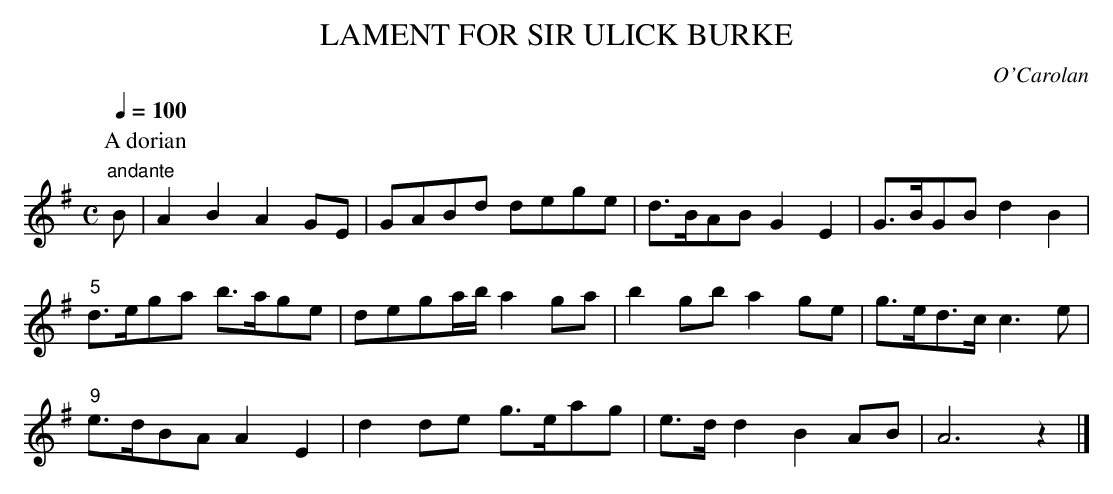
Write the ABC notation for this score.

X:1
T:LAMENT FOR SIR ULICK BURKE
C:O'Carolan
wonder if the original ABC was defective in some way?
Q:1/4=100
M:C
L:1/8
K:G
P:A dorian
"andante"
B|A2B2 A2GE|GABd dege|d>BAB G2E2|G>BGB d2B2|
"5"d>ega b>age|dega/b/ a2ga|b2gb a2ge|g>ed>c c3e|
"9"e>dBA A2E2|d2de g>eag|e>dd2 B2AB|A6z2|]
